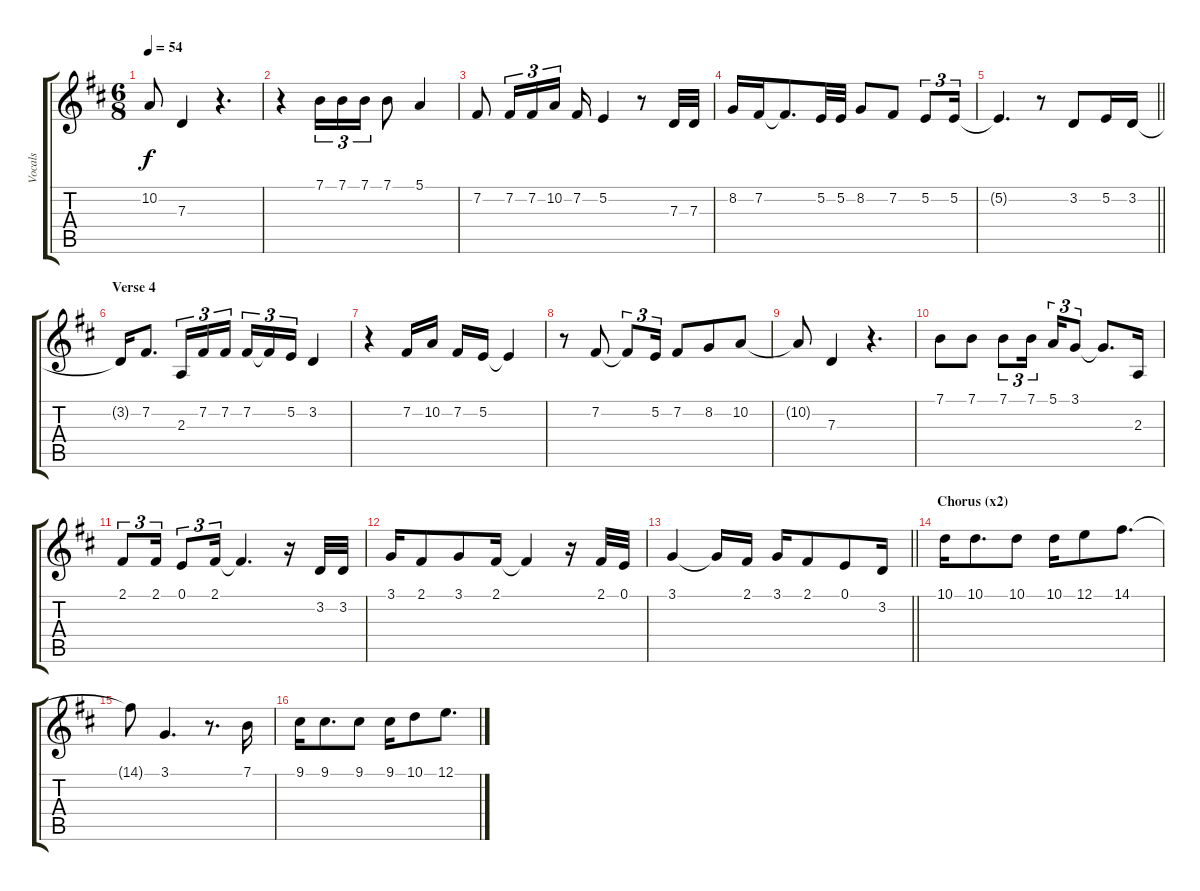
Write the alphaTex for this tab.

\track ("Vocals" "Vocals") {instrument baritonesax}
\staff {score tabs}
\tuning (E4 B3 G3 D3 A2 E2) {hide}
\ts (6 8)
\tempo 54
\clef g2
\ks d
10.2{t}.8{dy f} 7.3.4 r.4{d} |
r.4 7.1.16{tu (3 2)} 7.1.16{tu (3 2)} 7.1.16{tu (3 2)} 7.1.8 5.1.4 |
7.2.8 7.2.16{tu (3 2)} 7.2.16{tu (3 2)} 10.2.16{tu (3 2) beam splitsecondary} 7.2.16 5.2.4 r.8 7.3.32 7.3.32 |
8.2.16 7.2.16 7.2{t}.8{d} 5.2.32 5.2.32 8.2.8 7.2.8 5.2.8{tu (3 2)} 5.2.16{tu (3 2)} |
\barLineRight lightlight
5.2{t}.4{d} r.8 3.2.8 5.2.16 3.2.16 |
\section ("" "Verse 4")
3.2{t}.16 7.2.8{d} 2.3.16{tu (3 2)} 7.2.16{tu (3 2)} 7.2.16{tu (3 2)} 7.2.16{tu (3 2)} 7.2{t}.16{tu (3 2)} 5.2.16{tu (3 2)} 3.2.4 |
r.4 7.2.16 10.2.16 7.2.16 5.2.16 5.2{t}.4 |
r.8 7.2.8 7.2{t}.8{tu (3 2)} 5.2.16{tu (3 2)} 7.2.8 8.2.8 10.2.8 |
10.2{t}.8 7.3.4 r.4{d} |
7.1.8 7.1.8 7.1.8{tu (3 2)} 7.1.16{tu (3 2)} 5.1.16{tu (3 2)} 3.1.8{tu (3 2)} 3.1{t}.8{d} 2.3.16 |
2.1.8{tu (3 2)} 2.1.16{tu (3 2)} 0.1.8{tu (3 2)} 2.1.16{tu (3 2)} 2.1{t}.4{d} r.16 3.2.32 3.2.32 |
3.1.16 2.1.8 3.1.8 2.1.16 2.1{t}.4 r.16 2.1.32 0.1.32 |
\barLineRight lightlight
3.1.4 3.1{t}.16 2.1.16 3.1.16 2.1.8 0.1.8 3.2.16 |
\section ("" "Chorus (x2)")
10.1.16 10.1.8{d} 10.1.8 10.1.16 12.1.8 14.1.8{d} |
14.1{t}.8 3.1.4{d} r.8{d} 7.1.16 |
9.1.16 9.1.8{d} 9.1.8 9.1.16 10.1.8 12.1.8{d}
